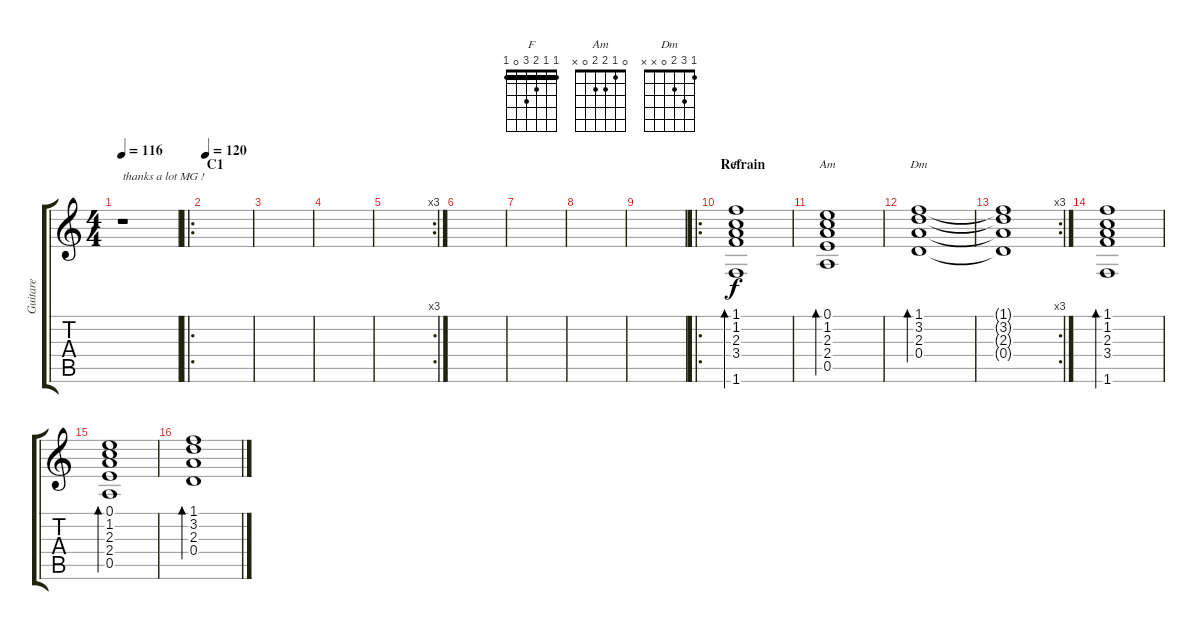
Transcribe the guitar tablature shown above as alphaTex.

\track ("Guitare" "Guitare") {instrument electricguitarclean}
\staff {score tabs}
\tuning (E4 B3 G3 D3 A2 E2) {hide}
\chord ("F" 1 1 2 3 0 1) {barre 1}
\chord ("Am" 0 1 2 2 0 x)
\chord ("Dm" 1 3 2 0 x x)
\ts (4 4)
\tempo 116
\tempo 130
\tempo 116
\clef g2
\ks c
r.1{txt "thanks a lot MG !" dy f instrument electricguitarclean} |
\ro
\section ("" "C1")
\tempo 120
|
|
|
\rc 3
|
|
|
|
|
\ro
\section ("" "Refrain")
(1.1 1.2 2.3 3.4 1.6).1{bd 120 ch "F"} |
(0.1 1.2 2.3 2.4 0.5).1{bd 120 ch "Am"} |
(1.1 3.2 2.3 0.4).1{bd 120 ch "Dm"} |
\rc 3
(1.1{t} 3.2{t} 2.3{t} 0.4{t}).1 |
(1.1 1.2 2.3 3.4 1.6).1{bd 120} |
(0.1 1.2 2.3 2.4 0.5).1{bd 120} |
(1.1 3.2 2.3 0.4).1{bd 120}
